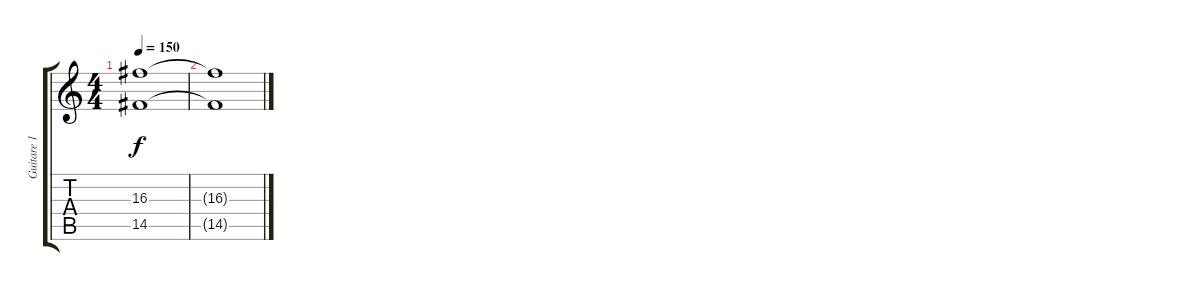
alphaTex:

\track ("Guitare 1" "Guitare 1") {instrument acousticguitarsteel}
\staff {score tabs}
\tuning (B3 Gb3 D3 A2 E2 B1) {hide}
\ts (4 4)
\tempo 150
\clef g2
\ks c
(16.3 14.5).1{dy f} |
(16.3{t} 14.5{t}).1
